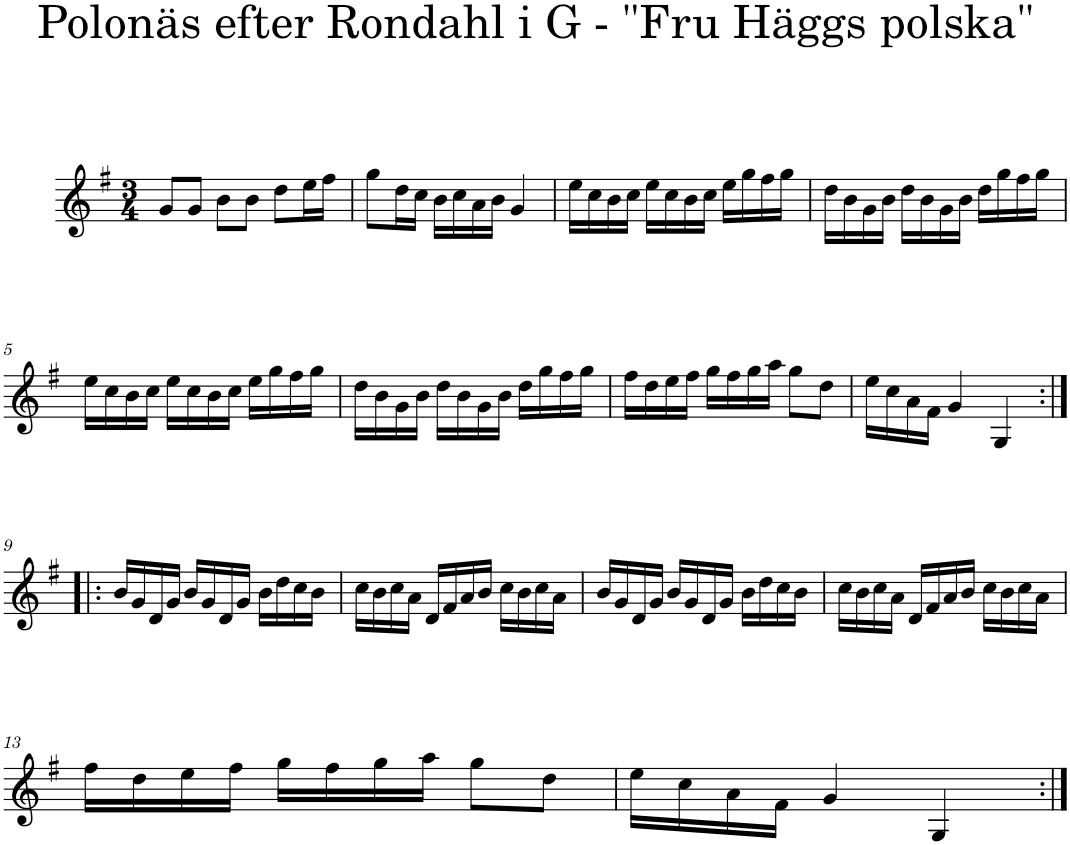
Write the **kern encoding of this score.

**kern
*part1
*staff1
*I"Piano
*I'Pno
*clefG2
*k[f#]
*G:
*M3/4
=1
8g/L
8g/J
8b\L
8b\J
8dd\L
16ee\L
16ff#\JJ
=2
8gg\L
16dd\L
16cc\JJ
16b\LL
16cc\
16a\
16b\JJ
4g/
=3
16ee\LL
16cc\
16b\
16cc\JJ
16ee\LL
16cc\
16b\
16cc\JJ
16ee\LL
16gg\
16ff#\
16gg\JJ
=4
16dd\LL
16b\
16g\
16b\JJ
16dd\LL
16b\
16g\
16b\JJ
16dd\LL
16gg\
16ff#\
16gg\JJ
!!LO:LB:g=z
=5
16ee\LL
16cc\
16b\
16cc\JJ
16ee\LL
16cc\
16b\
16cc\JJ
16ee\LL
16gg\
16ff#\
16gg\JJ
=6
16dd\LL
16b\
16g\
16b\JJ
16dd\LL
16b\
16g\
16b\JJ
16dd\LL
16gg\
16ff#\
16gg\JJ
=7
16ff#\LL
16dd\
16ee\
16ff#\JJ
16gg\LL
16ff#\
16gg\
16aa\JJ
8gg\L
8dd\J
=8
16ee\LL
16cc\
16a\
16f#\JJ
4g/
4G/
!!LO:LB:g=z
=9:|!|:
16b/LL
16g/
16d/
16g/JJ
16b/LL
16g/
16d/
16g/JJ
16b\LL
16dd\
16cc\
16b\JJ
=10
16cc\LL
16b\
16cc\
16a\JJ
16d/LL
16f#/
16a/
16b/JJ
16cc\LL
16b\
16cc\
16a\JJ
=11
16b/LL
16g/
16d/
16g/JJ
16b/LL
16g/
16d/
16g/JJ
16b\LL
16dd\
16cc\
16b\JJ
=12
16cc\LL
16b\
16cc\
16a\JJ
16d/LL
16f#/
16a/
16b/JJ
16cc\LL
16b\
16cc\
16a\JJ
!!LO:LB:g=z
=13
16ff#\LL
16dd\
16ee\
16ff#\JJ
16gg\LL
16ff#\
16gg\
16aa\JJ
8gg\L
8dd\J
=14
16ee\LL
16cc\
16a\
16f#\JJ
4g/
4G/
=:|!
*-
